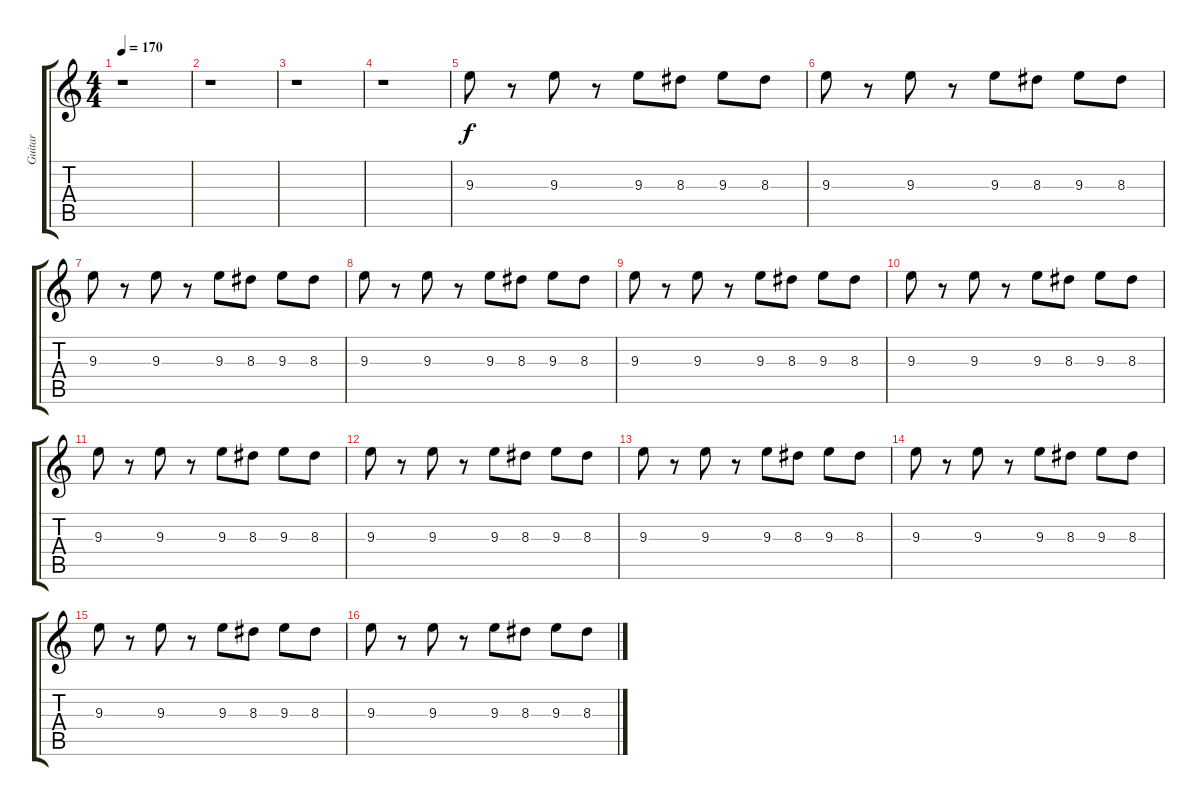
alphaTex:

\track ("Guitar" "Guitar") {instrument distortionguitar}
\staff {score tabs}
\tuning (E4 B3 G3 D3 A2 E2) {hide}
\ts (4 4)
\tempo 170
\clef g2
\ks c
r.1{dy f} |
r.1 |
r.1 |
r.1 |
9.3.8{volume 7 instrument electricguitarmuted} r.8 9.3.8 r.8 9.3.8 8.3.8 9.3.8 8.3.8 |
9.3.8{volume 8 instrument electricguitarmuted} r.8 9.3.8 r.8 9.3.8 8.3.8 9.3.8 8.3.8 |
9.3.8{volume 9 instrument electricguitarmuted} r.8 9.3.8 r.8 9.3.8 8.3.8 9.3.8 8.3.8 |
9.3.8{volume 10 instrument electricguitarmuted} r.8 9.3.8 r.8 9.3.8 8.3.8 9.3.8 8.3.8 |
9.3.8{volume 11 instrument electricguitarmuted} r.8 9.3.8 r.8 9.3.8 8.3.8 9.3.8 8.3.8 |
9.3.8{volume 13 instrument electricguitarmuted} r.8 9.3.8 r.8 9.3.8 8.3.8 9.3.8 8.3.8 |
9.3.8{volume 14 instrument electricguitarmuted} r.8 9.3.8 r.8 9.3.8 8.3.8 9.3.8 8.3.8 |
9.3.8 r.8 9.3.8 r.8 9.3.8 8.3.8 9.3.8{volume 16 instrument distortionguitar} 8.3.8 |
9.3.8 r.8 9.3.8 r.8 9.3.8 8.3.8 9.3.8 8.3.8 |
9.3.8 r.8 9.3.8 r.8 9.3.8 8.3.8 9.3.8 8.3.8 |
9.3.8 r.8 9.3.8 r.8 9.3.8 8.3.8 9.3.8 8.3.8 |
9.3.8 r.8 9.3.8 r.8 9.3.8 8.3.8 9.3.8 8.3.8
